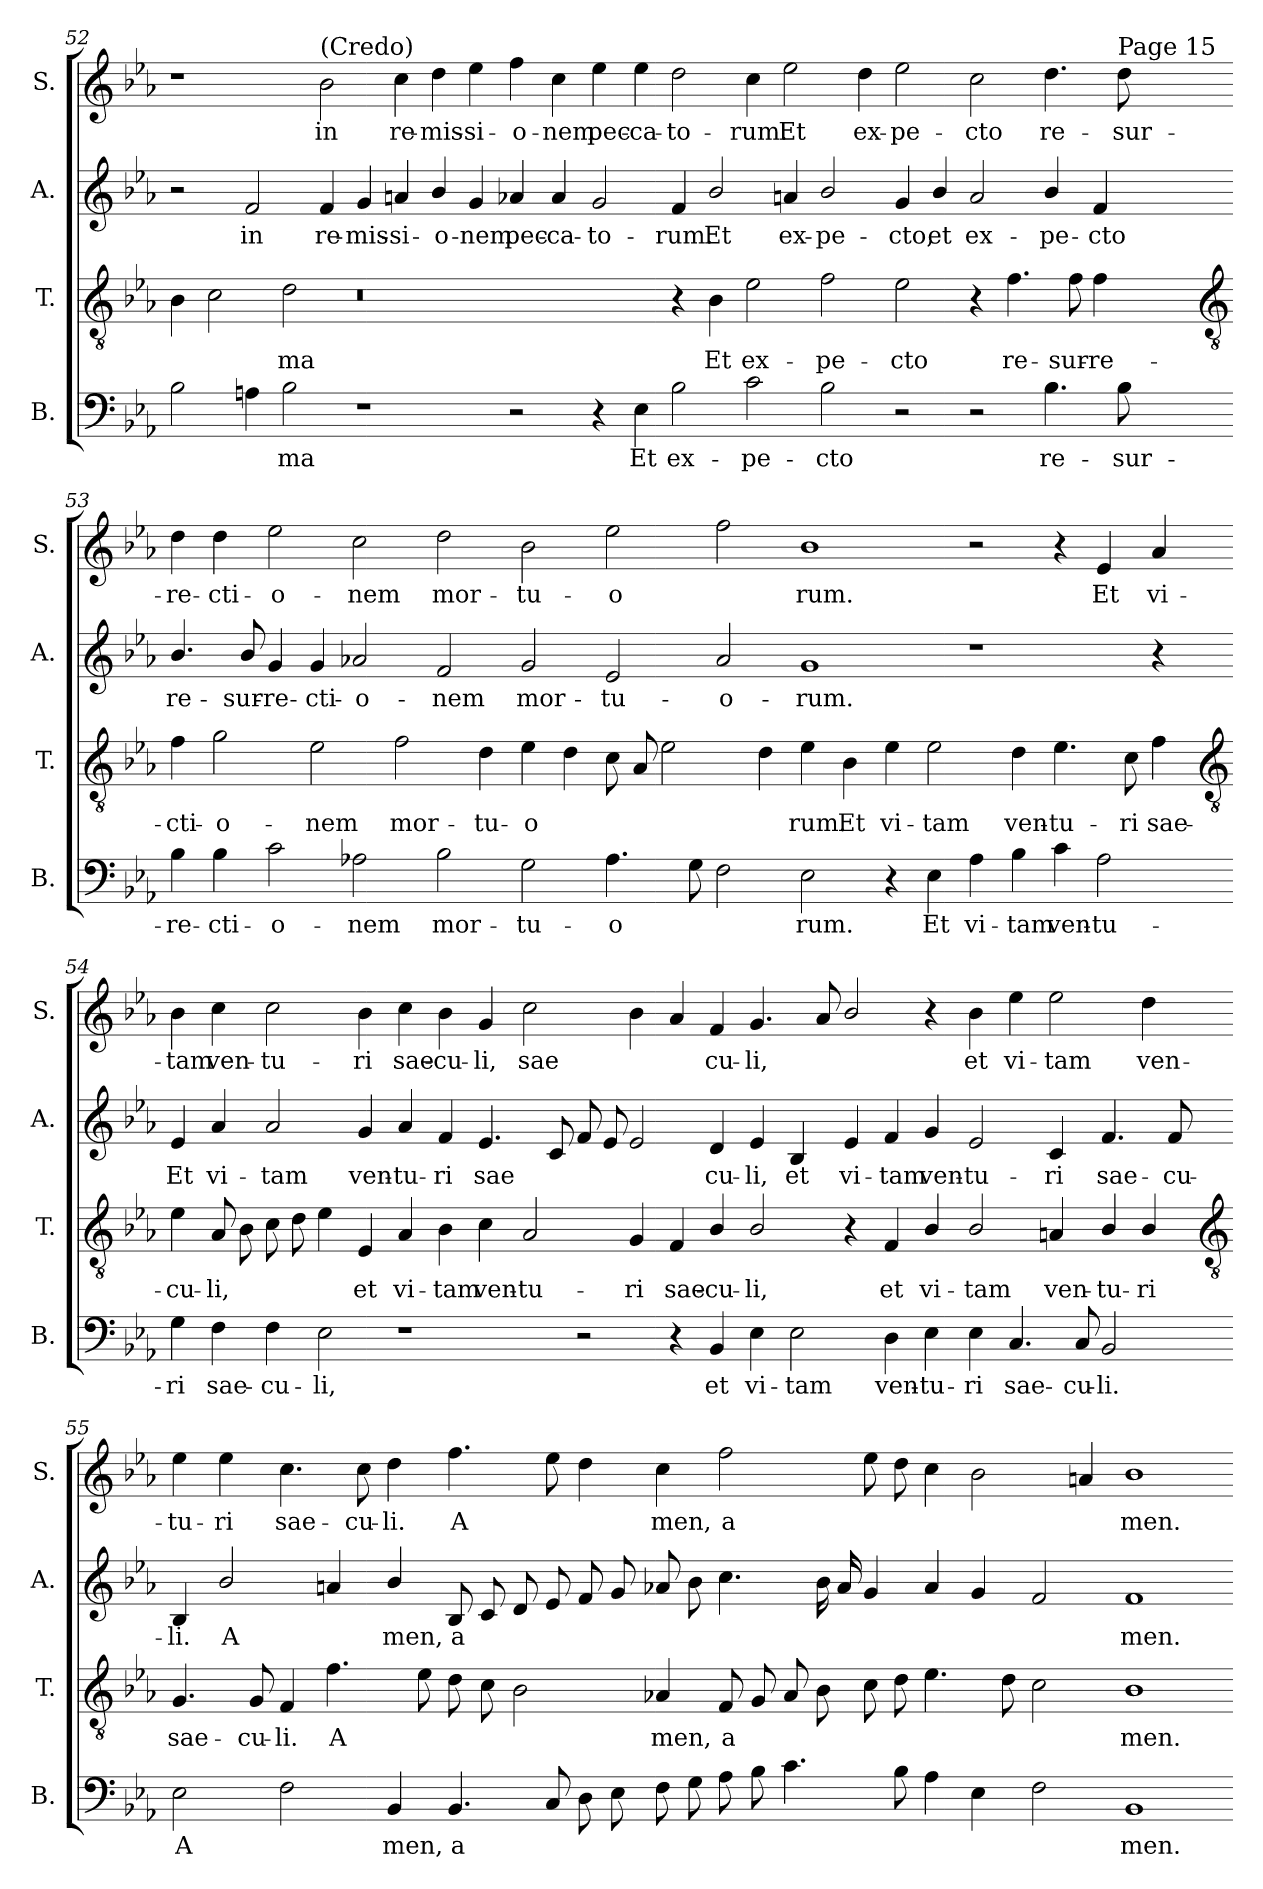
**kern	**text	**kern	**text	**kern	**text	**kern	**text
*part4	*part4	*part3	*part3	*part2	*part2	*part1	*part1
*staff4	*staff4	*staff3	*staff3	*staff2	*staff2	*staff1	*staff1
*I"B.	*	*I"T.	*	*I"A.	*	*I"S.	*
*I'B.	*	*I'T.	*	*I'A.	*	*I'S.	*
!!LO:LB:g=z
*clefF4	*	*clefGv2	*	*clefG2	*	*clefG2	*
*k[b-e-a-]	*	*k[b-e-a-]	*	*k[b-e-a-]	*	*k[b-e-a-]	*
*E-:	*	*E-:	*	*E-:	*	*E-:	*
=52	=52	=52	=52	=52	=52	=52	=52
2B-	.	4B-	.	2r	.	1r	.
.	.	2c	.	.	.	.	.
!	!	!	!	!	!LO:LY:b	!	!
4An	.	.	.	2f	in	.	.
!	!LO:LY:b	!	!LO:LY:b	!	!	!	!
2B-	ma	2d	ma	.	.	.	.
!	!	!	!	!	!	!LO:TX:a:t=(Credo)	!
!	!	!	!	!	!LO:LY:b	!	!LO:LY:b
.	.	.	.	4f	re-	2b-	in
!	!	!	!	!	!LO:LY:b	!	!
1r	.	0r	.	4g	-mis-	.	.
!	!	!	!	!	!LO:LY:b	!	!LO:LY:b
.	.	.	.	4an	-si-	4cc	re-
!	!	!	!	!	!LO:LY:b	!	!LO:LY:b
.	.	.	.	4b-/	-o-	4dd	-mis-
!	!	!	!	!	!LO:LY:b	!	!LO:LY:b
.	.	.	.	4g/	-nem	4ee-	-si-
!	!	!	!	!	!LO:LY:b	!	!LO:LY:b
2r	.	.	.	4a-X/	pec-	4ff	-o-
!	!	!	!	!	!LO:LY:b	!	!LO:LY:b
.	.	.	.	4a-/	-ca-	4cc	-nem
!	!	!	!	!	!LO:LY:b	!	!LO:LY:b
4r	.	.	.	2g/	-to-	4ee-	pec-
!	!LO:LY:b	!	!	!	!	!	!LO:LY:b
4E-	Et	.	.	.	.	4ee-	-ca-
!	!LO:LY:b	!	!	!	!LO:LY:b	!	!LO:LY:b
2B-	ex-	4r	.	4f/	-rum.	2dd	-to-
!	!	!	!LO:LY:b	!	!LO:LY:b	!	!
.	.	4B-	Et	2b-/	Et	.	.
!	!LO:LY:b	!	!LO:LY:b	!	!	!	!LO:LY:b
2c	-pe-	2e-	ex-	.	.	4cc	-rum.
!	!	!	!	!	!LO:LY:b	!	!LO:LY:b
.	.	.	.	4an/	ex-	2ee-	Et
!	!LO:LY:b	!	!LO:LY:b	!	!LO:LY:b	!	!
2B-	-cto	2f	-pe-	2b-/	-pe-	.	.
!	!	!	!	!	!	!	!LO:LY:b
.	.	.	.	.	.	4dd	ex-
!	!	!	!LO:LY:b	!	!LO:LY:b	!	!LO:LY:b
2r	.	2e-	-cto	4g	-cto,	2ee-	-pe-
!	!	!	!	!	!LO:LY:b	!	!
.	.	.	.	4b-/	et	.	.
!	!	!	!	!	!LO:LY:b	!	!LO:LY:b
2r	.	4r	.	2a	ex-	2cc	-cto
!	!	!	!LO:LY:b	!	!	!	!
.	.	4.f	re-	.	.	.	.
!	!LO:LY:b	!	!	!	!LO:LY:b	!	!LO:LY:b
4.B-	re-	.	.	4b-/	-pe-	4.dd	re-
!	!	!	!LO:LY:b	!	!	!	!
.	.	8f	-sur-	.	.	.	.
!	!	!	!LO:LY:b	!	!LO:LY:b	!	!
.	.	4f	-re-	4f/	-cto	.	.
!	!	!	!	!	!	!LO:TX:a:t=Page 15	!
!	!LO:LY:b	!	!	!	!	!	!LO:LY:b
8B-	-sur-	.	.	.	.	8dd	-sur-
!!LO:LB:g=z
=53-	=53-	=53-	=53-	=53-	=53-	=53-	=53-
*	*	*clefGv2	*	*	*	*	*
!	!LO:LY:b	!	!LO:LY:b	!	!LO:LY:b	!	!LO:LY:b
4B-	-re-	4f	-cti-	4.b-/	re-	4dd	-re-
!	!LO:LY:b	!	!LO:LY:b	!	!	!	!LO:LY:b
4B-	-cti-	2g	-o-	.	.	4dd	-cti-
!	!	!	!	!	!LO:LY:b	!	!
.	.	.	.	8b-/	-sur-	.	.
!	!LO:LY:b	!	!	!	!LO:LY:b	!	!LO:LY:b
2c	-o-	.	.	4g	-re-	2ee-	-o-
!	!	!	!LO:LY:b	!	!LO:LY:b	!	!
.	.	2e-	-nem	4g	-cti-	.	.
!	!LO:LY:b	!	!	!	!LO:LY:b	!	!LO:LY:b
2A-	-nem	.	.	2a-	-o-	2cc	-nem
!	!	!	!LO:LY:b	!	!	!	!
.	.	2f	mor-	.	.	.	.
!	!LO:LY:b	!	!	!	!LO:LY:b	!	!LO:LY:b
2B-	mor-	.	.	2f	-nem	2dd	mor-
!	!	!	!LO:LY:b	!	!	!	!
.	.	4d	-tu-	.	.	.	.
!	!LO:LY:b	!	!LO:LY:b	!	!LO:LY:b	!	!LO:LY:b
2G	-tu-	4e-	-o	2g	mor-	2b-	-tu-
.	.	4d	.	.	.	.	.
!	!LO:LY:b	!	!	!	!LO:LY:b	!	!LO:LY:b
4.A-	-o	8c	.	2e-	-tu-	2ee-	-o
.	.	8A-	.	.	.	.	.
.	.	2e-	.	.	.	.	.
8G	.	.	.	.	.	.	.
!	!	!	!	!	!LO:LY:b	!	!
2F	.	.	.	2a-	-o-	2ff	.
.	.	4d	.	.	.	.	.
!	!LO:LY:b	!	!LO:LY:b	!	!LO:LY:b	!	!LO:LY:b
2E-	rum.	4e-	rum.	1g	-rum.	1b-	rum.
!	!	!	!LO:LY:b	!	!	!	!
.	.	4B-	Et	.	.	.	.
!	!	!	!LO:LY:b	!	!	!	!
4r	.	4e-	vi-	.	.	.	.
!	!LO:LY:b	!	!LO:LY:b	!	!	!	!
4E-	Et	2e-	-tam	.	.	.	.
!	!LO:LY:b	!	!	!	!	!	!
4A-	vi-	.	.	1r	.	2r	.
!	!LO:LY:b	!	!LO:LY:b	!	!	!	!
4B-	-tam	4d	ven-	.	.	.	.
!	!LO:LY:b	!	!LO:LY:b	!	!	!	!
4c	ven-	4.e-	-tu-	.	.	4r	.
!	!LO:LY:b	!	!	!	!	!	!LO:LY:b
2A-	-tu-	.	.	.	.	4e-	Et
!	!	!	!LO:LY:b	!	!	!	!
.	.	8c	-ri	.	.	.	.
!	!	!	!LO:LY:b	!	!	!	!LO:LY:b
.	.	4f	sae-	4r	.	4a-	vi-
!!LO:LB:g=z
=54-	=54-	=54-	=54-	=54-	=54-	=54-	=54-
*	*	*clefGv2	*	*	*	*	*
!	!LO:LY:b	!	!LO:LY:b	!	!LO:LY:b	!	!LO:LY:b
4G	-ri	4e-	-cu-	4e-	Et	4b-	-tam
!	!LO:LY:b	!	!LO:LY:b	!	!LO:LY:b	!	!LO:LY:b
4F	sae-	8A-	-li,	4a-	vi-	4cc	ven-
.	.	8B-	.	.	.	.	.
!	!LO:LY:b	!	!	!	!LO:LY:b	!	!LO:LY:b
4F	-cu-	8c	.	2a-	-tam	2cc	-tu-
.	.	8d	.	.	.	.	.
!	!LO:LY:b	!	!	!	!	!	!
2E-	-li,	4e-	.	.	.	.	.
!	!	!	!LO:LY:b	!	!LO:LY:b	!	!LO:LY:b
.	.	4E-	et	4g	ven-	4b-	-ri
!	!	!	!LO:LY:b	!	!LO:LY:b	!	!LO:LY:b
1r	.	4A-	vi-	4a-	-tu-	4cc	sae-
!	!	!	!LO:LY:b	!	!LO:LY:b	!	!LO:LY:b
.	.	4B-	-tam	4f	-ri	4b-	-cu-
!	!	!	!LO:LY:b	!	!LO:LY:b	!	!LO:LY:b
.	.	4c	ven-	4.e-	sae	4g	-li,
!	!	!	!LO:LY:b	!	!	!	!LO:LY:b
.	.	2A-	-tu-	.	.	2cc	sae
.	.	.	.	8c	.	.	.
2r	.	.	.	8f	.	.	.
.	.	.	.	8e-	.	.	.
!	!	!	!LO:LY:b	!	!	!	!
.	.	4G	-ri	2e-	.	4b-	.
!	!	!	!LO:LY:b	!	!	!	!
4r	.	4F	sae-	.	.	4a-	.
!	!LO:LY:b	!	!LO:LY:b	!	!LO:LY:b	!	!LO:LY:b
4BB-	et	4B-/	-cu-	4d	cu-	4f	cu-
!	!LO:LY:b	!	!LO:LY:b	!	!LO:LY:b	!	!LO:LY:b
4E-	vi-	2B-/	-li,	4e-	-li,	4.g	-li,
!	!LO:LY:b	!	!	!	!LO:LY:b	!	!
2E-	-tam	.	.	4B-	et	.	.
.	.	.	.	.	.	8a-	.
!	!	!	!	!	!LO:LY:b	!	!
.	.	4r	.	4e-	vi-	2b-/	.
!	!LO:LY:b	!	!LO:LY:b	!	!LO:LY:b	!	!
4D	ven-	4F/	et	4f	-tam	.	.
!	!LO:LY:b	!	!LO:LY:b	!	!LO:LY:b	!	!
4E-	-tu-	4B-/	vi-	4g	ven-	4r	.
!	!LO:LY:b	!	!LO:LY:b	!	!LO:LY:b	!	!LO:LY:b
4E-	-ri	2B-/	-tam	2e-	-tu-	4b-	et
!	!LO:LY:b	!	!	!	!	!	!LO:LY:b
4.C	sae-	.	.	.	.	4ee-	vi-
!	!	!	!LO:LY:b	!	!LO:LY:b	!	!LO:LY:b
.	.	4An/	ven-	4c	-ri	2ee-	-tam
!	!LO:LY:b	!	!	!	!	!	!
8C	-cu-	.	.	.	.	.	.
!	!LO:LY:b	!	!LO:LY:b	!	!LO:LY:b	!	!
2BB-	-li.	4B-/	-tu-	4.f	sae-	.	.
!	!	!	!LO:LY:b	!	!	!	!LO:LY:b
.	.	4B-/	-ri	.	.	4dd	ven-
!	!	!	!	!	!LO:LY:b	!	!
.	.	.	.	8f	-cu-	.	.
!!LO:LB:g=z
=55-	=55-	=55-	=55-	=55-	=55-	=55-	=55-
*	*	*clefGv2	*	*	*	*	*
!	!LO:LY:b	!	!LO:LY:b	!	!LO:LY:b	!	!LO:LY:b
2E-	A	4.G	sae-	4B-	-li.	4ee-	-tu-
!	!	!	!	!	!LO:LY:b	!	!LO:LY:b
.	.	.	.	2b-/	A	4ee-	-ri
!	!	!	!LO:LY:b	!	!	!	!
.	.	8G	-cu-	.	.	.	.
!	!	!	!LO:LY:b	!	!	!	!LO:LY:b
2F	.	4F	-li.	.	.	4.cc	sae-
!	!	!	!LO:LY:b	!	!	!	!
.	.	4.f	A	4an/	.	.	.
!	!	!	!	!	!	!	!LO:LY:b
.	.	.	.	.	.	8cc	-cu-
!	!LO:LY:b	!	!	!	!LO:LY:b	!	!LO:LY:b
4BB-	men,	.	.	4b-/	men,	4dd	-li.
.	.	8e-	.	.	.	.	.
!	!LO:LY:b	!	!	!	!LO:LY:b	!	!LO:LY:b
4.BB-	a	8d	.	8B-	a	4.ff	A
.	.	8c	.	8c	.	.	.
.	.	2B-	.	8d	.	.	.
8C	.	.	.	8e-	.	8ee-	.
8D	.	.	.	8f	.	4dd	.
8E-	.	.	.	8g	.	.	.
!	!	!	!LO:LY:b	!	!	!	!LO:LY:b
8F	.	4A-	men,	8a-X	.	4cc	men,
8G	.	.	.	8b-	.	.	.
!	!	!	!LO:LY:b	!	!	!	!LO:LY:b
8A-	.	8F	a	4.cc	.	2ff	a
8B-	.	8G	.	.	.	.	.
4.c	.	8A-	.	.	.	.	.
.	.	8B-	.	16b-	.	.	.
.	.	.	.	16a-	.	.	.
.	.	8c	.	4g	.	8ee-	.
8B-	.	8d	.	.	.	8dd	.
4A-	.	4.e-	.	4a-	.	4cc	.
4E-	.	.	.	4g	.	2b-	.
.	.	8d	.	.	.	.	.
2F	.	2c	.	2f	.	.	.
.	.	.	.	.	.	4an	.
!	!LO:LY:b	!	!LO:LY:b	!	!LO:LY:b	!	!LO:LY:b
1BB-	men.	1B-	men.	1f	men.	1b-	men.
=-	=-	=-	=-	=-	=-	=-	=-
*-	*-	*-	*-	*-	*-	*-	*-
